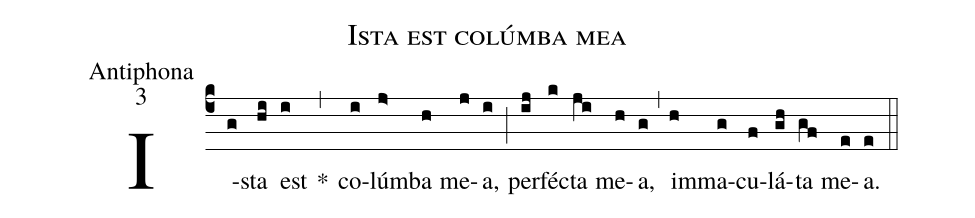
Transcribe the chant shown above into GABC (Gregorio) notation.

name:Ista est colúmba mea;
office-part:Antiphona;
mode:3;
%%
(c4) I(g)sta(hi) est(i) *(,) co(i)lúm(j>)ba(h) me(j)a,(i) (;) per(ij)fé(k)cta(ji) me(h)a,(g) (,) im(h)ma(g)cu(f)lá(gh)ta(gf) me(e)a.(e) (::)
